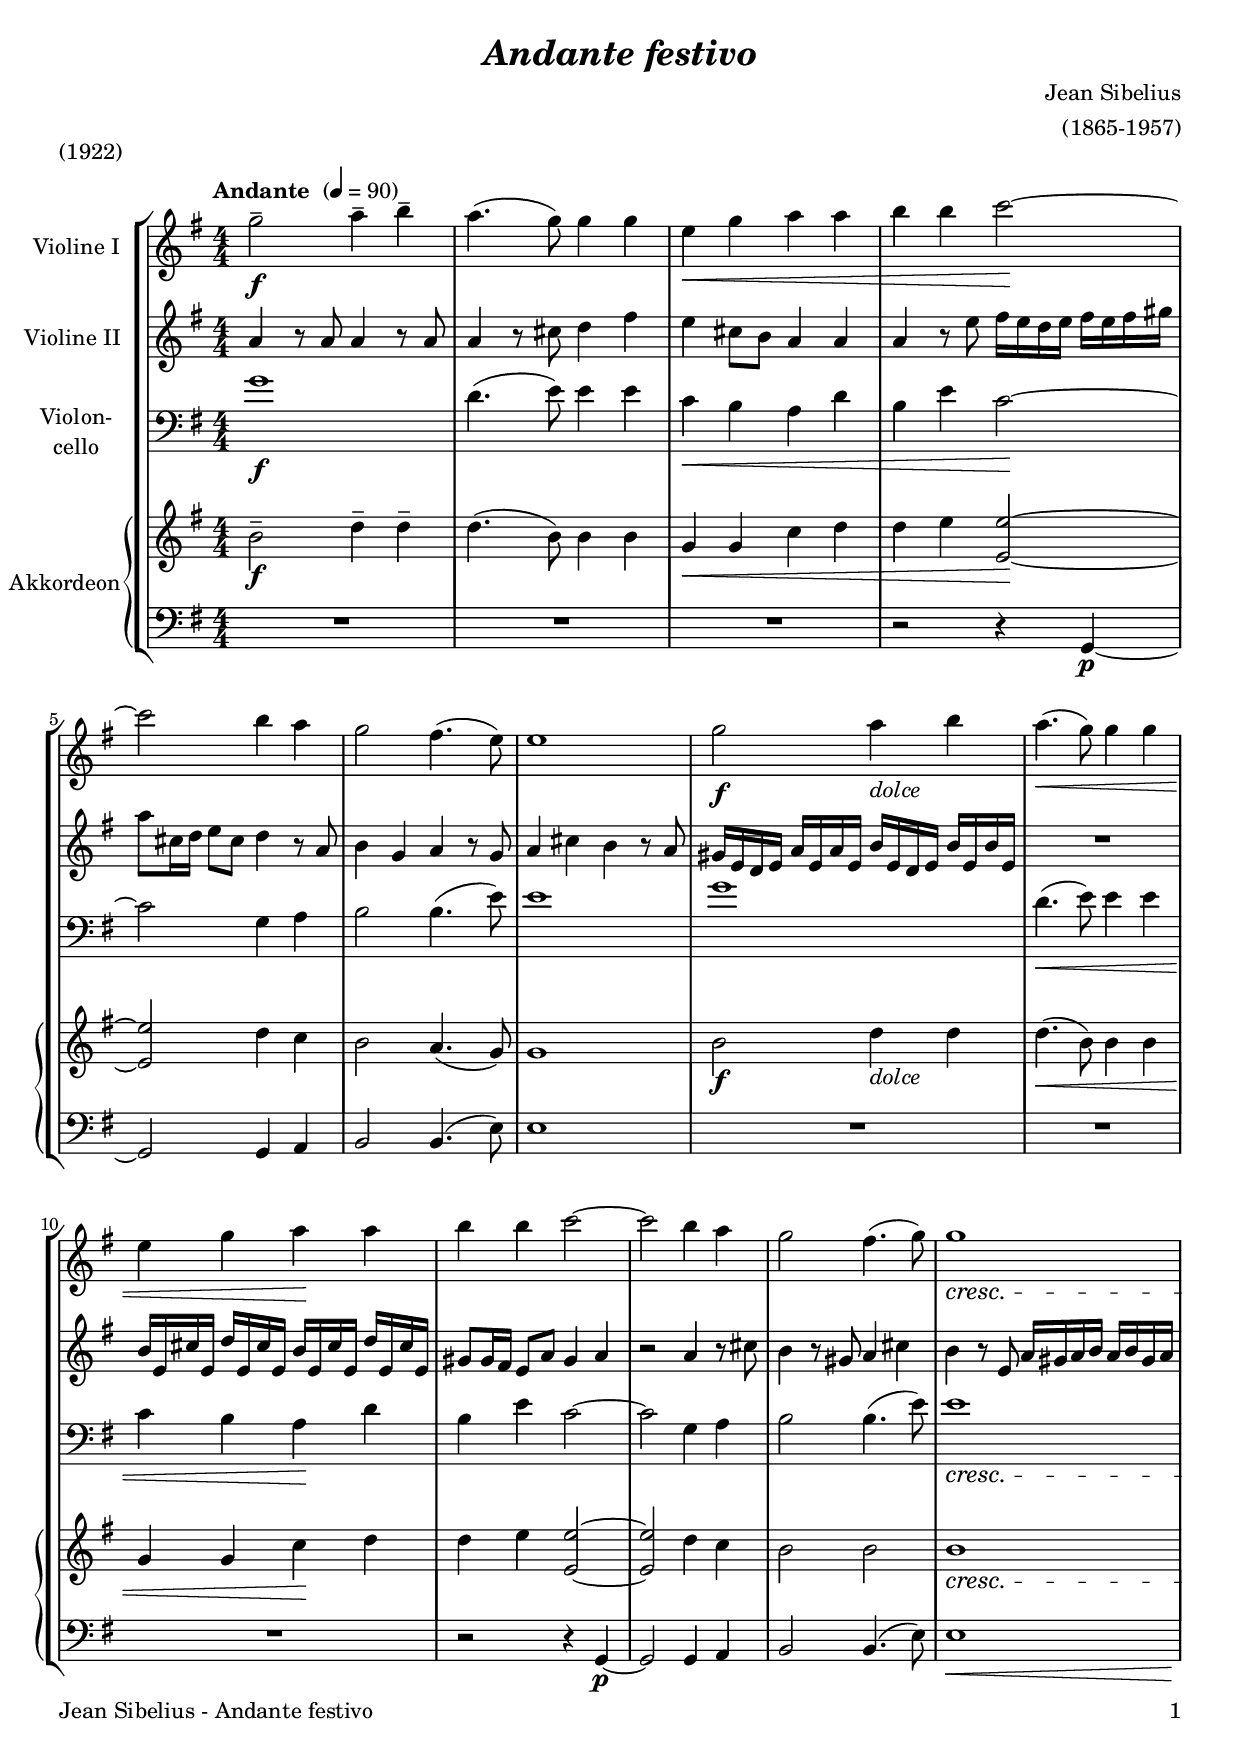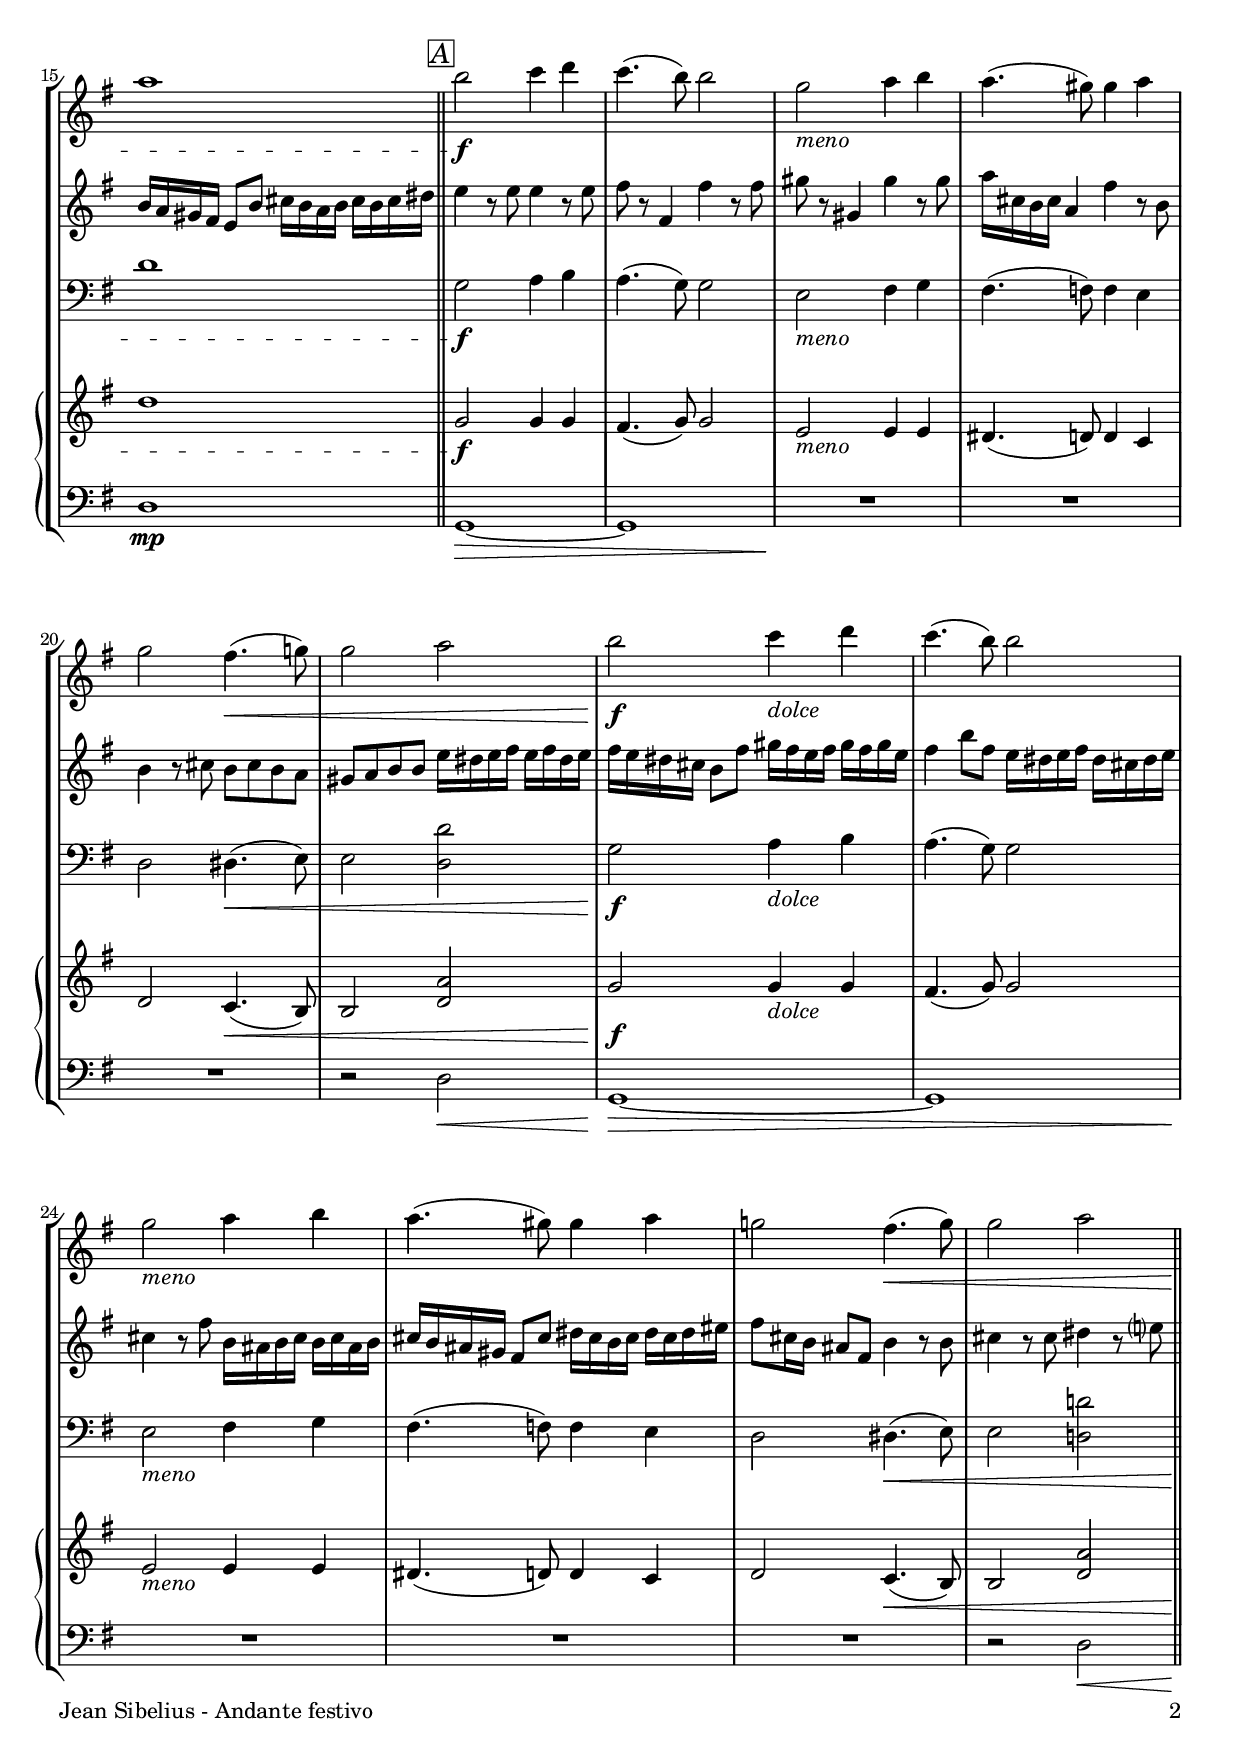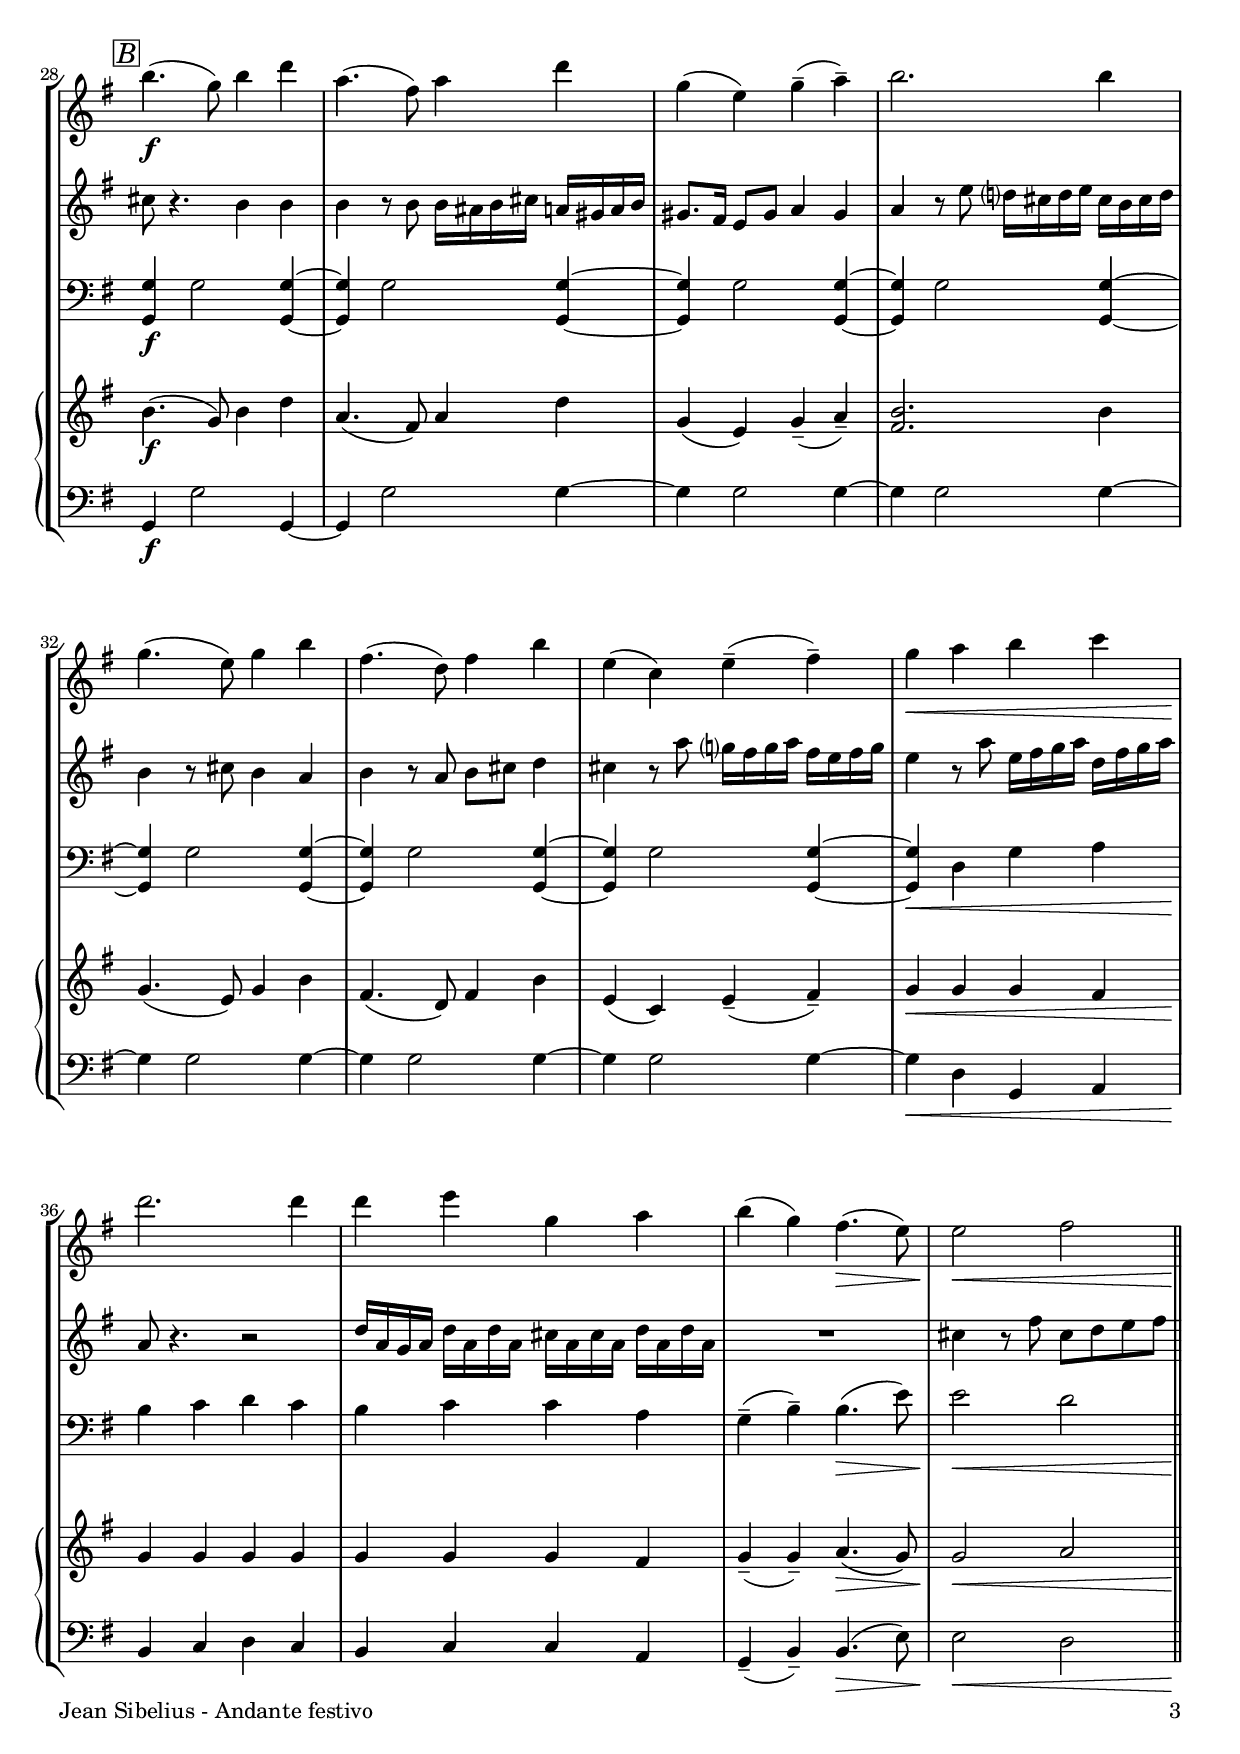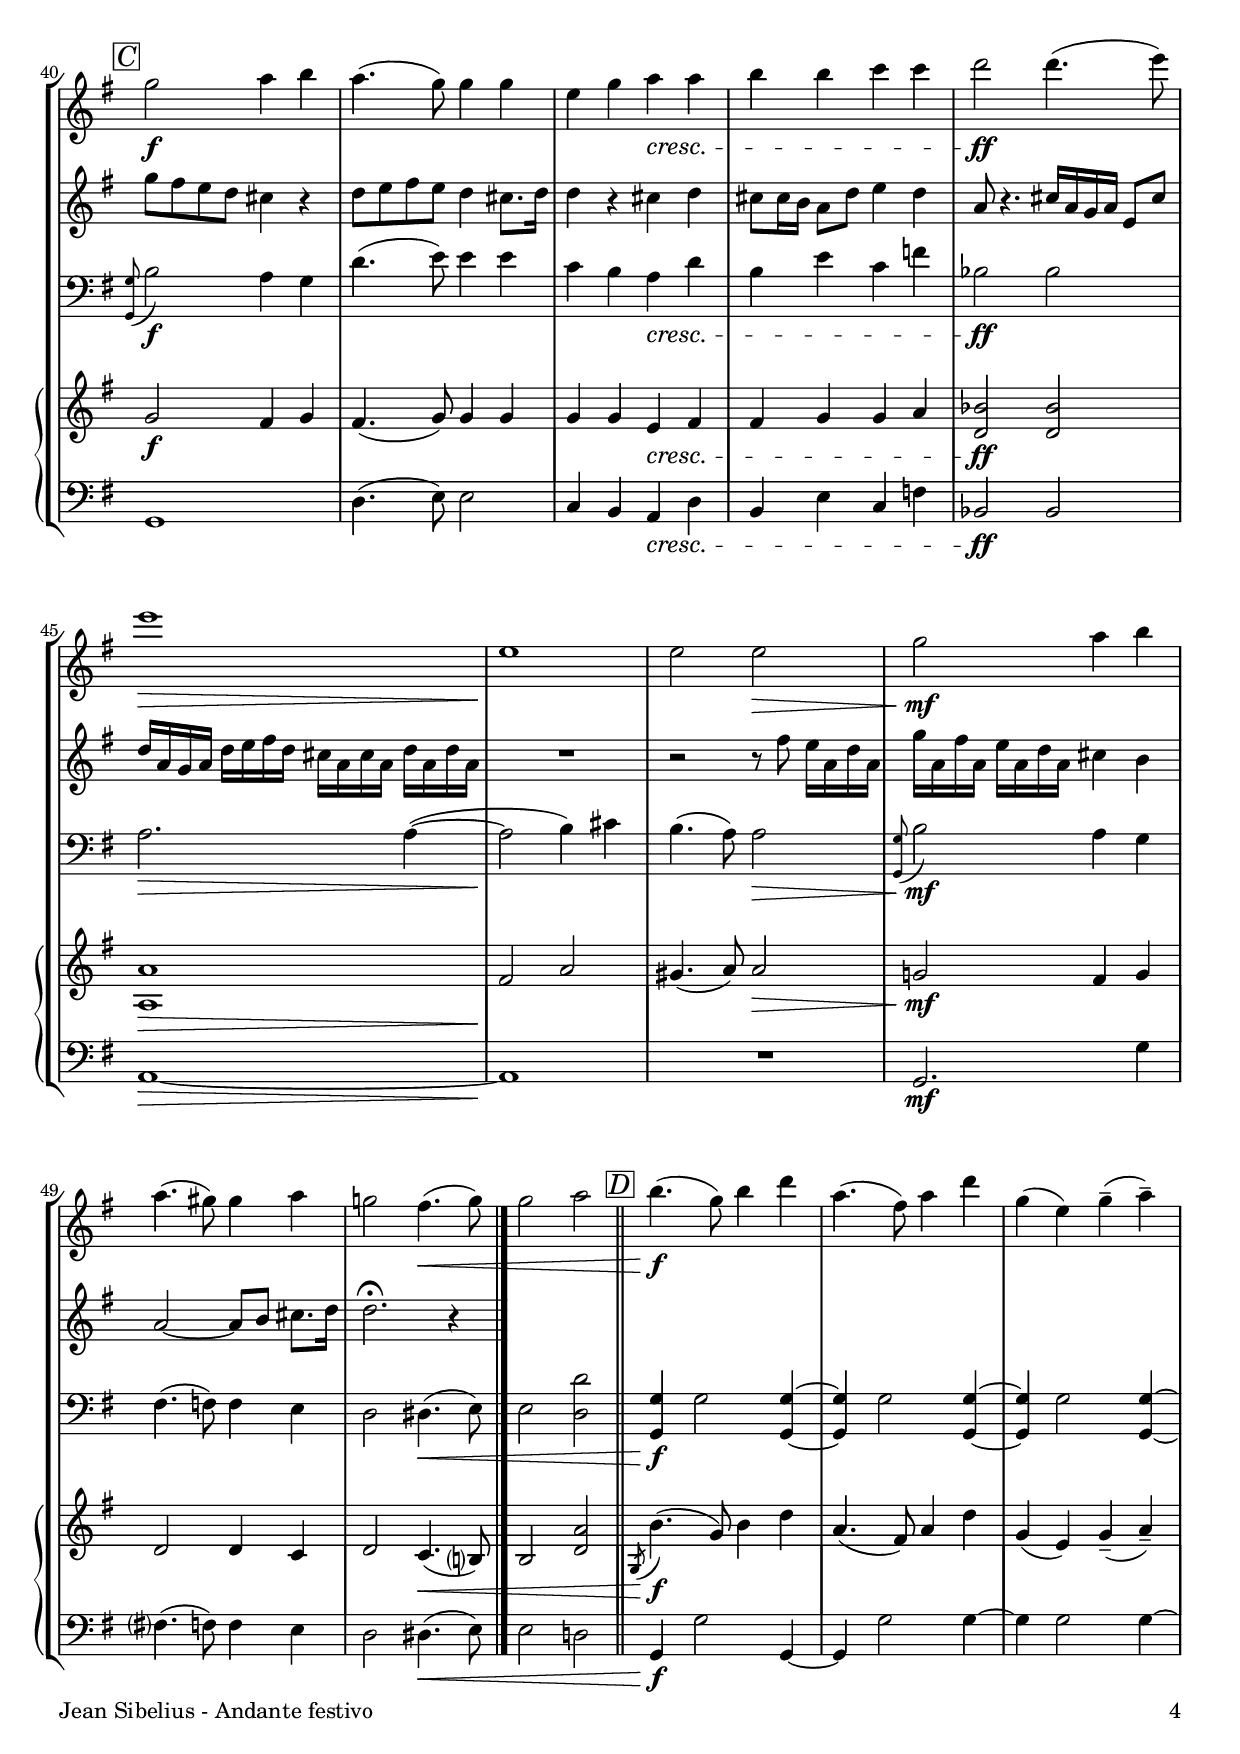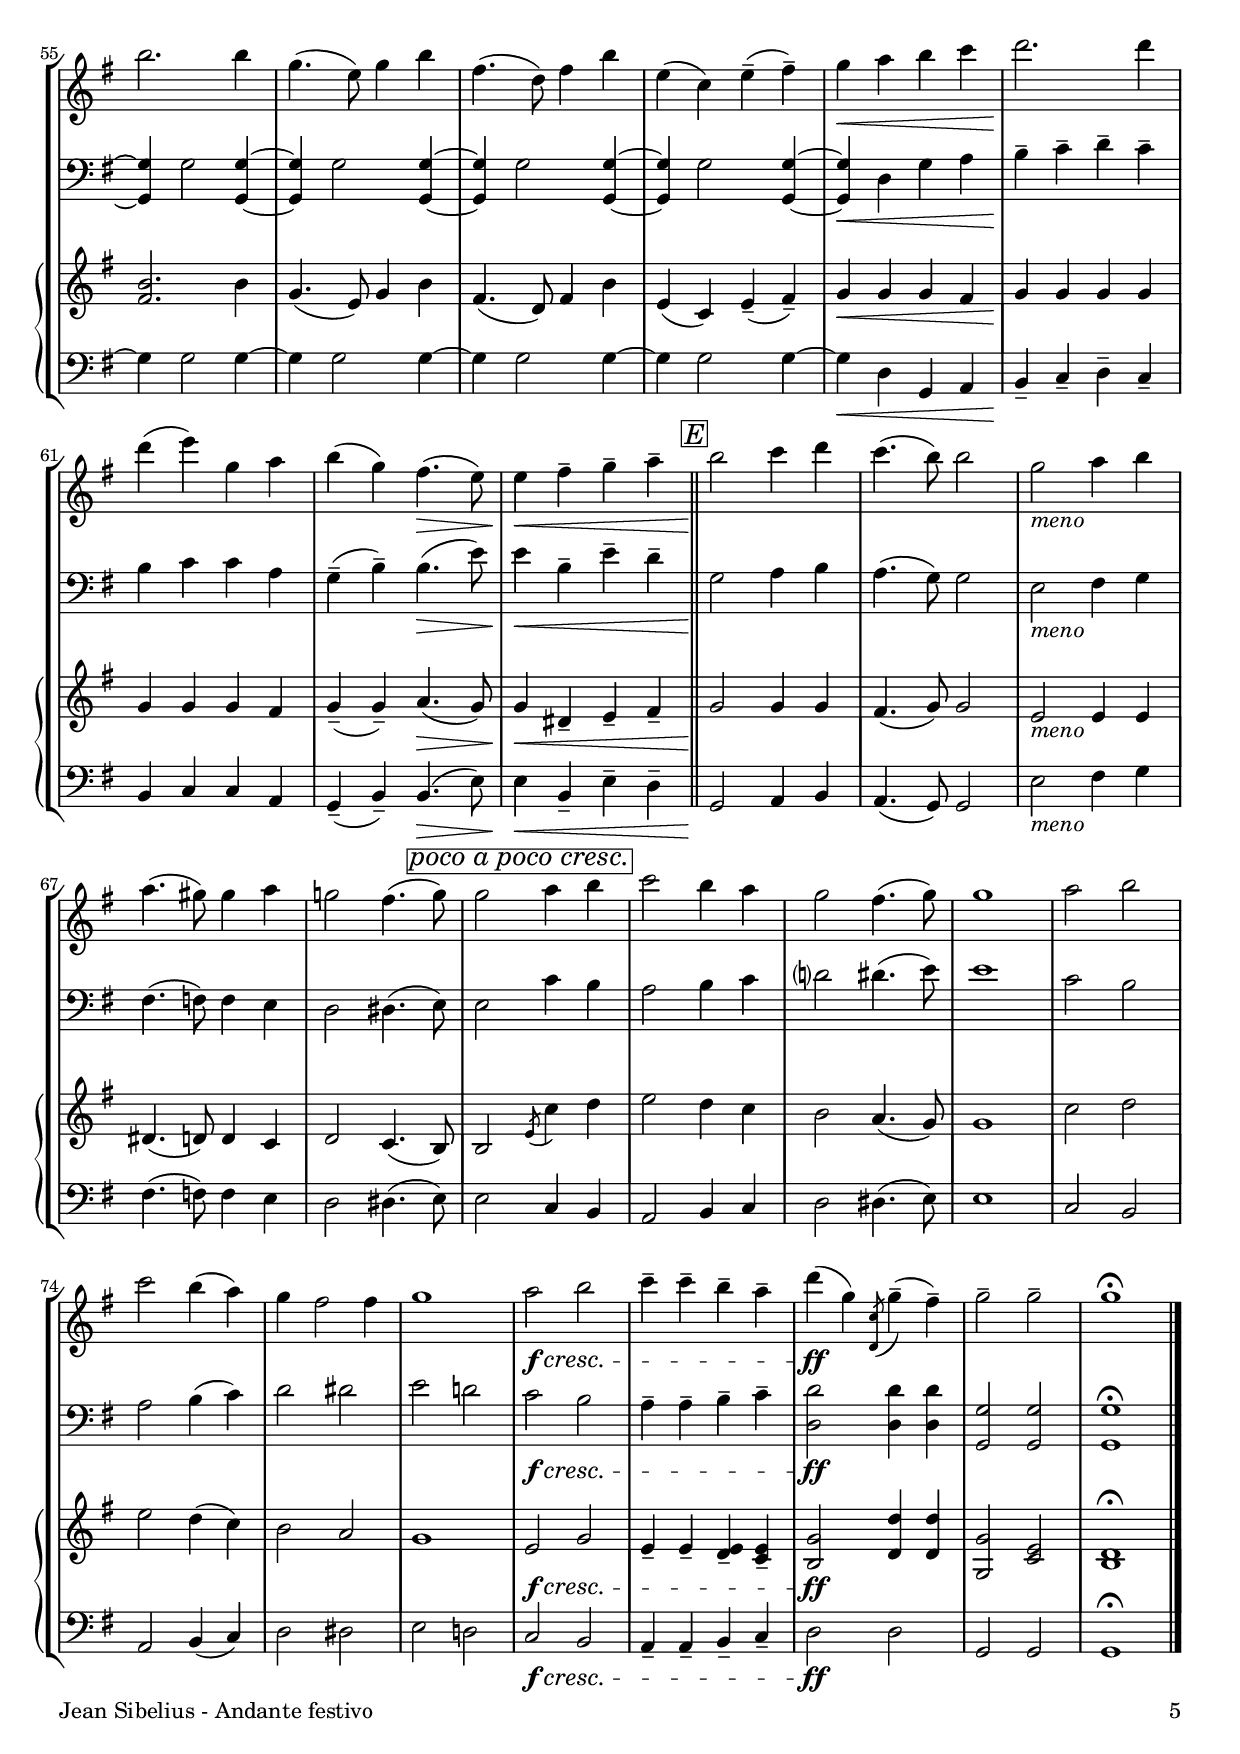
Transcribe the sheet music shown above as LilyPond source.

\version "2.24.4"
\include "deutsch.ly"

#(set-global-staff-size 19.25)

\header {
  title     = \markup \bold \italic "Andante festivo"
  composer  = "Jean Sibelius"
  arranger  = "(1865-1957)"
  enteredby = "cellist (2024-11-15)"
  piece     = "(1922)"
}

voiceconsts = {
  \key g \major
  \time 4/4
  \numericTimeSignature
  \compressEmptyMeasures
% Set default beaming for all staves
%  \set Timing.beamExceptions = #'()
%  \set Timing.baseMoment     = #(ly:make-moment 1 4)
%  \set Timing.beatStructure  = #'(1 1 1)
  \tempo "Andante " 4=90
}

mipz = "pizzicato strings"
mivl = "violin"
miba = "cello"
% mikl = "bright acoustic"
% mikl = "church organ"
mikl = "concertina"

dolc = \markup \italic "dolce"
papc = \mark \markup \box \italic "poco a poco cresc."
meno = \markup \italic "meno"

boxa = { \bar "||" \mark \markup \box \italic "A" }
boxb = { \bar "||" \mark \markup \box \italic "B" }
boxc = { \bar "||" \mark \markup \box \italic "C" }
boxd = { \bar "||" \mark \markup \box \italic "D" }
boxe = { \bar "||" \mark \markup \box \italic "E" }

va = \relative c''' {
  \voiceconsts

  g2--\f a4-- h--
  a4.( g8) g4 g
  e\< g a a
  h h c2~\!
  c h4 a

  g2 fis4.( e8)
  e1
  g2\f a4_\dolc h
  a4.(\< g8) g4 g
  e g a\! a
  h h c2~
  c h4 a

  g2 fis4.( g8) g1\cresc
  a \boxa
  h2\f c4 d
  c4.( h8) h2
  g_\meno a4 h
  a4.( gis8) gis4 a
  g2 fis4.(\< g!8)

  g2 a
  h\!\f c4_\dolc d
  c4.( h8) h2
  g_\meno a4 h
  a4.( gis8) gis4 a
  g!2 fis4.(\< g8)
  g2 a \boxb

  h4.(\!\f g8) h4 d
  a4.( fis8) a4 d
  g,( e) g(-- a)--
  h2. h4
  g4.( e8) g4 h
  fis4.( d8) fis4 h

  e,( c) e(-- fis)--
  g\< a h c
  d2.\! d4
  d e g, a
  h( g) fis4.(\> e8)
  e2\!\< fis \boxc

  \grace s8 g2\!\f a4 h
  a4.( g8) g4 g
  e g a\cresc a
  h h c c
  d2\ff d4.( e8)
  e1\>
  e,\!

  e2 e\>
  g\!\mf a4 h
  a4.( gis8) gis4 a
  g!2 fis4.(\< g8)
  g2 a \boxd
  \grace s8 h4.(\!\f g8) h4 d
  a4.( fis8) a4 d

  g,( e) g(-- a)--
  h2. h4
  g4.( e8) g4 h
  fis4.( d8) fis4 h
  e,( c) e(-- fis)--
  g\< a h c

  d2.\! d4
  d( e) g, a
  h( g) fis4.(\> e8)
  e4\!\< fis-- g-- a-- \boxe
  h2\! c4 d
  c4.( h8) h2

  g_\meno a4 h
  a4.( gis8) gis4 a
  g!2 fis4.( g8)
  g2 \papc \grace s8 a4 h
  c2 h4 a
  g2 fis4.( g8)
  g1
  a2 h

  c h4( a)
  g fis2 fis4
  g1
  a2\f\cresc h
  c4-- c-- h-- a--
  d(\ff g,) \acciaccatura <d, c'>8 g'4(-- fis)--
  g2-- g--
  g1\fermata \bar "|."
}

\include "v2.ily"
vc = \relative c'' {
  \voiceconsts
  \clef "bass"
  
  g1\f
  d4.( e8) e4 e
  c\< h a d
  h e c2~\!
  c g4 a

  h2 h4.( e8)
  e1
  g
  d4.(\< e8) e4 e
  c h a\! d
  h e c2~
  c g4 a

  h2 h4.( e8)
  e1\cresc
  d \boxa
  g,2\f a4 h
  a4.( g8) g2
  e_\meno fis4 g
  fis4.( f8) f4 e
  d2 dis4.(\< e8)

  e2 <d d'>
  g\!\f a4_\dolc h
  a4.( g8) g2
  e_\meno fis4 g
  fis4.( f8) f4 e
  d2 dis4.(\< e8)
  e2 <d! d'!> \boxb

  <g, g'>4\!\f g'2 <g, g'>4~
  <g g'> g'2 <g, g'>4~
  <g g'> g'2 <g, g'>4~
  <g g'> g'2 <g, g'>4~
  <g g'> g'2 <g, g'>4~
  <g g'> g'2 <g, g'>4~
  
  <g g'> g'2 <g, g'>4~
  <g g'>\< d' g a
  h\! c d c
  h c c a
  g(-- h)-- h4.(\> e8)
  e2\!\< d \boxc

  \appoggiatura <g,, g'>8 h'2\!\f a4 g
  d'4.( e8) e4 e
  c h a\cresc d
  h e c f
  b,2\ff b
  a2.\> a4(~
  a2\! h4) cis

  h4.( a8) a2\>
  \appoggiatura <g, g'>8 h'2\!\mf a4 g
  fis4.( f8) f4 e
  d2 dis4.(\< e8)
  e2 <d d'> \boxd
  \grace s8 <g, g'>4\!\f g'2 <g, g'>4~
  <g g'> g'2 <g, g'>4~

  <g g'> g'2 <g, g'>4~
  <g g'> g'2 <g, g'>4~
  <g g'> g'2 <g, g'>4~
  <g g'> g'2 <g, g'>4~
  <g g'> g'2 <g, g'>4~
  <g g'>\< d' g a

  h--\! c-- d-- c--
  h c c a
  g(-- h)-- h4.(\> e8)
  e4\!\< h-- e-- d-- \boxe
  g,2\! a4 h
  a4.( g8) g2

  e_\meno fis4 g
  fis4.( f8) f4 e
  d2 dis4.( e8)
  e2 \papc \grace s8 c'4 h
  a2 h4 c
  d?2 dis4.( e8)
  e1
  c2 h

  a h4( c)
  d2 dis
  e d!
  c\f\cresc h
  a4-- a-- h-- c--
  <d, d'>2\ff <d d'>4 <d d'>
  <g, g'>2 <g g'>
  <g g'>1\fermata \bar "|."
}

vd = \relative c'' {
  \voiceconsts
  \clef "treble"

  h2--\f d4-- d--
  d4.( h8) h4 h
  g\< g c d
  d e <e, e'>2~\!
  <e e'> d'4 c

  h2 a4.( g8)
  g1
  h2\f d4_\dolc d
  d4.(\< h8) h4 h
  g g c\! d
  d e <e, e'>2~
  <e e'> d'4 c

  h2 h
  h1\cresc
  d \boxa
  g,2\f g4 g
  fis4.( g8) g2
  e_\meno e4 e
  dis4.( d8) d4 c
  d2 c4.(\< h8)

  h2 <d a'>
  g\!\f g4_\dolc g
  fis4.( g8) g2
  e_\meno e4 e
  dis4.( d8) d4 c
  d2 c4.(\< h8)
  h2 <d a'> \boxb

  h'4.(\!\f g8) h4 d
  a4.( fis8) a4 d
  g,( e) g(-- a)--
  <fis h>2. h4
  g4.( e8) g4 h
  fis4.( d8) fis4 h

  e,( c) e(-- fis)--
  g\< g g fis
  g\! g g g
  g g g fis
  g(-- g)-- a4.(\> g8)
  g2\!\< a \boxc

  \grace s8 g2\!\f fis4 g
  fis4.( g8) g4 g
  g g e\cresc fis
  fis g g a
  <d, b'>2\ff <d b'>
  <a a'>1\>
  fis'2\! a

  gis4.( a8) a2\>
  g!\!\mf fis4 g
  d2 d4 c
  d2 c4.(\< h?8)
  h2 <d a'> \boxd
  \acciaccatura g,8 h'4.(\!\f g8) h4 d
  a4.( fis8) a4 d

  g,( e) g(-- a)--
  <fis h>2. h4
  g4.( e8) g4 h
  fis4.( d8) fis4 h
  e,( c) e(-- fis)--
  g\< g g fis

  g\! g g g
  g g g fis
  g(-- g)-- a4.(\> g8)
  g4\!\< dis-- e-- fis-- \boxe
  g2\! g4 g
  fis4.( g8) g2

  e_\meno e4 e
  dis4.( d8) d4 c
  d2 c4.( h8)
  h2 \papc \acciaccatura e8 c'4 d
  e2 d4 c
  h2 a4.( g8)
  g1
  c2 d

  e d4( c)
  h2 a
  g1
  e2\f\cresc g
  e4-- e-- <d e>-- <c e>--
  <h g'>2\ff <d d'>4 <d d'>
  <g, g'>2 <c e>
  <h d>1\fermata \bar "|."
}

ve = \relative c {
  \voiceconsts
  \clef "bass"

  R1*3
  r2 r4 g~\p
  g2 g4 a

  h2 h4.( e8)
  e1
  R1*3
  r2 r4 g,~\p
  g2 g4 a

  h2 h4.( e8)
  e1\<
  d\!\mp \boxa
  g,~\>
  g
  R1*3\!

  r2 d'\<
  g,1~\!\>
  g
  R1*3\!
  r2 d'\< \boxb

  g,4\!\f g'2 g,4~
  g g'2 g4~
  g g2 g4~
  g g2 g4~
  g g2 g4~
  g g2 g4~
  
  g g2 g4~
  g\< d g, a
  h\! c d c
  h c c a
  g(-- h)-- h4.(\> e8)
  e2\!\< d \boxc

  \grace s8 g,1\!
  d'4.( e8) e2
  c4 h a\cresc d
  h e c f
  b,2\ff b
  a1~\>
  a\!

  R
  g2.\mf g'4
  fis?4.( f8) f4 e
  d2 dis4.(\< e8)
  e2 d! \boxd
  \grace s8 g,4\!\f g'2 g,4~
  g g'2 g4~

  g g2 g4~
  g g2 g4~
  g g2 g4~
  g g2 g4~
  g g2 g4~
  g\< d g, a

  h--\! c-- d-- c--
  h c c a
  g(-- h)-- h4.(\> e8)
  e4\!\< h-- e-- d-- \boxe
  g,2\! a4 h
  a4.( g8) g2

  e'_\meno fis4 g
  fis4.( f8) f4 e
  d2 dis4.( e8)
  e2 \papc \grace s8 c4 h
  a2 h4 c
  d2 dis4.( e8)
  e1
  c2 h

  a h4( c)
  d2 dis
  e d!
  c\f\cresc h
  a4-- a-- h-- c--
  d2\ff d
  g, g
  g1\fermata \bar "|."
}


music = \new StaffGroup <<
  \new Staff {
    \set Staff.midiInstrument = \mivl
    \set Staff.instrumentName = \markup \center-column { "Violine I" }
    \transpose g g { \va }
  }

  \new Staff {
    \set Staff.midiInstrument = \mivl
    \set Staff.instrumentName = \markup \center-column { "Violine II" }
    \transpose g g { \vb }
  }

  \new Staff {
    \set Staff.midiInstrument = \miba
    \set Staff.instrumentName = \markup \center-column { "Violon-" "cello" }
    \transpose g g { \vc }
  }

  \new PianoStaff <<
    \set PianoStaff.midiInstrument = \mikl
    \set PianoStaff.instrumentName = \markup \center-column { "Akkordeon" }
    <<
      \new Staff {
	\transpose g g { \vd }
      }
      
      %    \new Dynamics \vdy
      
      \new Staff {
	\transpose g g { \ve }
      }
    >>  
  >>
>>

\book {
  \paper {
    print-page-number = ##t
    print-first-page-number = ##t
    ragged-last-bottom = ##f
    oddHeaderMarkup = \markup \null
    evenHeaderMarkup = \markup \null
    oddFooterMarkup = \markup {
      \fill-line {
        \if \should-print-page-number
        "Jean Sibelius - Andante festivo" \fromproperty #'page:page-number-string
      }
    }
    evenFooterMarkup = \oddFooterMarkup
  } \score {
    \music
    \layout {}
  }

  \score {
    \unfoldRepeats \music

    \midi {
      \context {
        \Score
      }
    }
  }
}
